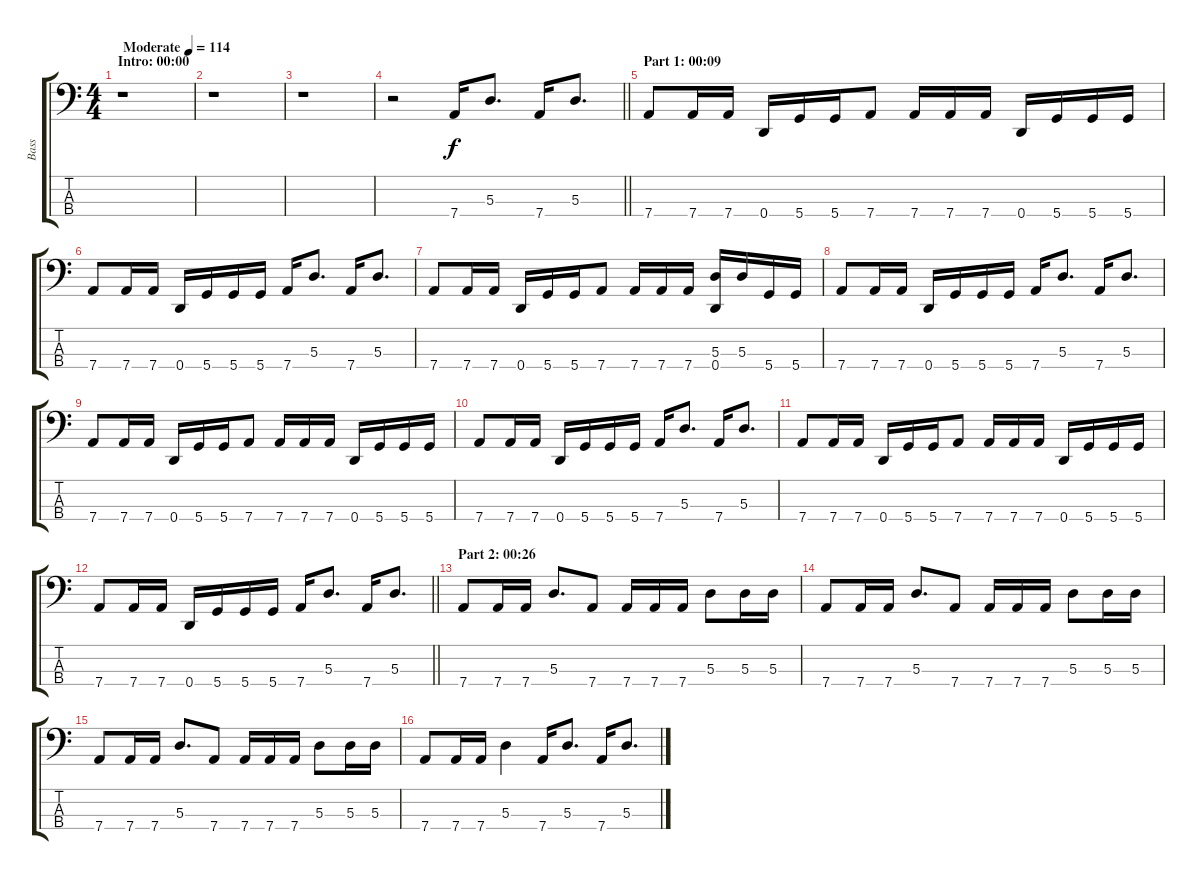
\track ("Bass" "Bass") {instrument electricbasspick}
\staff {score tabs}
\tuning (G2 D2 A1 D1) {hide}
\ts (4 4)
\section ("" "Intro: 00:00")
\tempo (114 "Moderate")
\clef f4
\ks c
r.1{dy f instrument electricbasspick} |
r.1 |
r.1 |
\barLineRight lightlight
r.2 7.4.16 5.3.8{d} 7.4.16 5.3.8{d} |
\section ("" "Part 1: 00:09")
7.4.8 7.4.16 7.4.16 0.4.16 5.4.16 5.4.16 7.4.8 7.4.16 7.4.16 7.4.16 0.4.16 5.4.16 5.4.16 5.4.16 |
7.4.8 7.4.16 7.4.16 0.4.16 5.4.16 5.4.16 5.4.16 7.4.16 5.3.8{d} 7.4.16 5.3.8{d} |
7.4.8 7.4.16 7.4.16 0.4.16 5.4.16 5.4.16 7.4.8 7.4.16 7.4.16 7.4.16 (5.3 0.4).16 5.3.16 5.4.16 5.4.16 |
7.4.8 7.4.16 7.4.16 0.4.16 5.4.16 5.4.16 5.4.16 7.4.16 5.3.8{d} 7.4.16 5.3.8{d} |
7.4.8 7.4.16 7.4.16 0.4.16 5.4.16 5.4.16 7.4.8 7.4.16 7.4.16 7.4.16 0.4.16 5.4.16 5.4.16 5.4.16 |
7.4.8 7.4.16 7.4.16 0.4.16 5.4.16 5.4.16 5.4.16 7.4.16 5.3.8{d} 7.4.16 5.3.8{d} |
7.4.8 7.4.16 7.4.16 0.4.16 5.4.16 5.4.16 7.4.8 7.4.16 7.4.16 7.4.16 0.4.16 5.4.16 5.4.16 5.4.16 |
\barLineRight lightlight
7.4.8 7.4.16 7.4.16 0.4.16 5.4.16 5.4.16 5.4.16 7.4.16 5.3.8{d} 7.4.16 5.3.8{d} |
\section ("" "Part 2: 00:26")
7.4.8 7.4.16 7.4.16 5.3.8{d} 7.4.8 7.4.16 7.4.16 7.4.16 5.3.8 5.3.16 5.3.16 |
7.4.8 7.4.16 7.4.16 5.3.8{d} 7.4.8 7.4.16 7.4.16 7.4.16 5.3.8 5.3.16 5.3.16 |
7.4.8 7.4.16 7.4.16 5.3.8{d} 7.4.8 7.4.16 7.4.16 7.4.16 5.3.8 5.3.16 5.3.16 |
7.4.8 7.4.16 7.4.16 5.3.4 7.4.16 5.3.8{d} 7.4.16 5.3.8{d}
